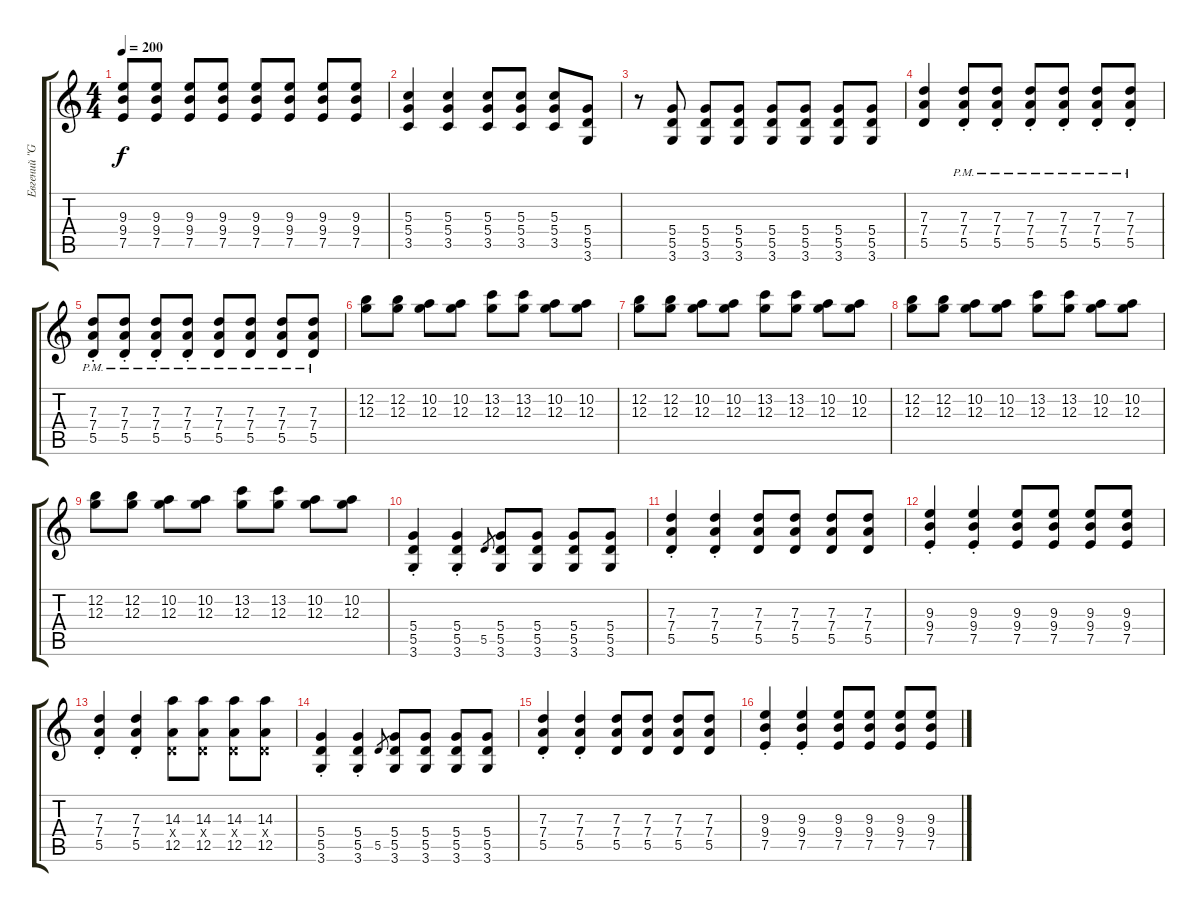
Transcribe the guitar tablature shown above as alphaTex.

\track ("Евгений \"Green\" Жигулёв" "Евгений \"G") {instrument overdrivenguitar}
\staff {score tabs}
\tuning (E4 B3 G3 D3 A2 E2) {hide}
\ts (4 4)
\tempo 200
\clef g2
\ks c
(9.3 9.4 7.5).8{dy f} (9.3 9.4 7.5).8 (9.3 9.4 7.5).8 (9.3 9.4 7.5).8 (9.3 9.4 7.5).8 (9.3 9.4 7.5).8 (9.3 9.4 7.5).8 (9.3 9.4 7.5).8 |
(5.3 5.4 3.5).4 (5.3 5.4 3.5).4 (5.3 5.4 3.5).8 (5.3 5.4 3.5).8 (5.3 5.4 3.5).8 (5.4 5.5 3.6).8 |
r.8 (5.4 5.5 3.6).8 (5.4 5.5 3.6).8 (5.4 5.5 3.6).8 (5.4 5.5 3.6).8 (5.4 5.5 3.6).8 (5.4 5.5 3.6).8 (5.4 5.5 3.6).8 |
(7.3 7.4 5.5).4 (7.3{pm st} 7.4{pm st} 5.5{pm st}).8 (7.3{pm st} 7.4{pm st} 5.5{pm st}).8 (7.3{pm st} 7.4{pm st} 5.5{pm st}).8 (7.3{pm st} 7.4{pm st} 5.5{pm st}).8 (7.3{pm st} 7.4{pm st} 5.5{pm st}).8 (7.3{pm st} 7.4{pm st} 5.5{pm st}).8 |
(7.3{pm st} 7.4{pm st} 5.5{pm st}).8 (7.3{pm st} 7.4{pm st} 5.5{pm st}).8 (7.3{pm st} 7.4{pm st} 5.5{pm st}).8 (7.3{pm st} 7.4{pm st} 5.5{pm st}).8 (7.3{pm} 7.4{pm} 5.5{pm}).8 (7.3{pm} 7.4{pm} 5.5{pm}).8 (7.3{pm} 7.4{pm} 5.5{pm}).8 (7.3{pm} 7.4{pm} 5.5{pm}).8 |
(12.2 12.3).8 (12.2 12.3).8 (10.2 12.3).8 (10.2 12.3).8 (13.2 12.3).8 (13.2 12.3).8 (10.2 12.3).8 (10.2 12.3).8 |
(12.2 12.3).8 (12.2 12.3).8 (10.2 12.3).8 (10.2 12.3).8 (13.2 12.3).8 (13.2 12.3).8 (10.2 12.3).8 (10.2 12.3).8 |
(12.2 12.3).8 (12.2 12.3).8 (10.2 12.3).8 (10.2 12.3).8 (13.2 12.3).8 (13.2 12.3).8 (10.2 12.3).8 (10.2 12.3).8 |
(12.2 12.3).8 (12.2 12.3).8 (10.2 12.3).8 (10.2 12.3).8 (13.2 12.3).8 (13.2 12.3).8 (10.2 12.3).8 (10.2 12.3).8 |
(5.4{st} 5.5{st} 3.6{st}).4 (5.4{st} 5.5{st} 3.6{st}).4 5.5.8{gr} (5.4 5.5 3.6).8 (5.4 5.5 3.6).8 (5.4 5.5 3.6).8 (5.4 5.5 3.6).8 |
(7.3{st} 7.4{st} 5.5{st}).4 (7.3{st} 7.4{st} 5.5{st}).4 (7.3 7.4 5.5).8 (7.3 7.4 5.5).8 (7.3 7.4 5.5).8 (7.3 7.4 5.5).8 |
(9.3{st} 9.4{st} 7.5{st}).4 (9.3{st} 9.4{st} 7.5{st}).4 (9.3 9.4 7.5).8 (9.3 9.4 7.5).8 (9.3 9.4 7.5).8 (9.3 9.4 7.5).8 |
(7.3{st} 7.4{st} 5.5{st}).4 (7.3{st} 7.4{st} 5.5{st}).4 (14.3 0.4{x} 12.5).8 (14.3 0.4{x} 12.5).8 (14.3 0.4{x} 12.5).8 (14.3 0.4{x} 12.5).8 |
(5.4{st} 5.5{st} 3.6{st}).4 (5.4{st} 5.5{st} 3.6{st}).4 5.5.8{gr} (5.4 5.5 3.6).8 (5.4 5.5 3.6).8 (5.4 5.5 3.6).8 (5.4 5.5 3.6).8 |
(7.3{st} 7.4{st} 5.5{st}).4 (7.3{st} 7.4{st} 5.5{st}).4 (7.3 7.4 5.5).8 (7.3 7.4 5.5).8 (7.3 7.4 5.5).8 (7.3 7.4 5.5).8 |
(9.3{st} 9.4{st} 7.5{st}).4 (9.3{st} 9.4{st} 7.5{st}).4 (9.3 9.4 7.5).8 (9.3 9.4 7.5).8 (9.3 9.4 7.5).8 (9.3 9.4 7.5).8
